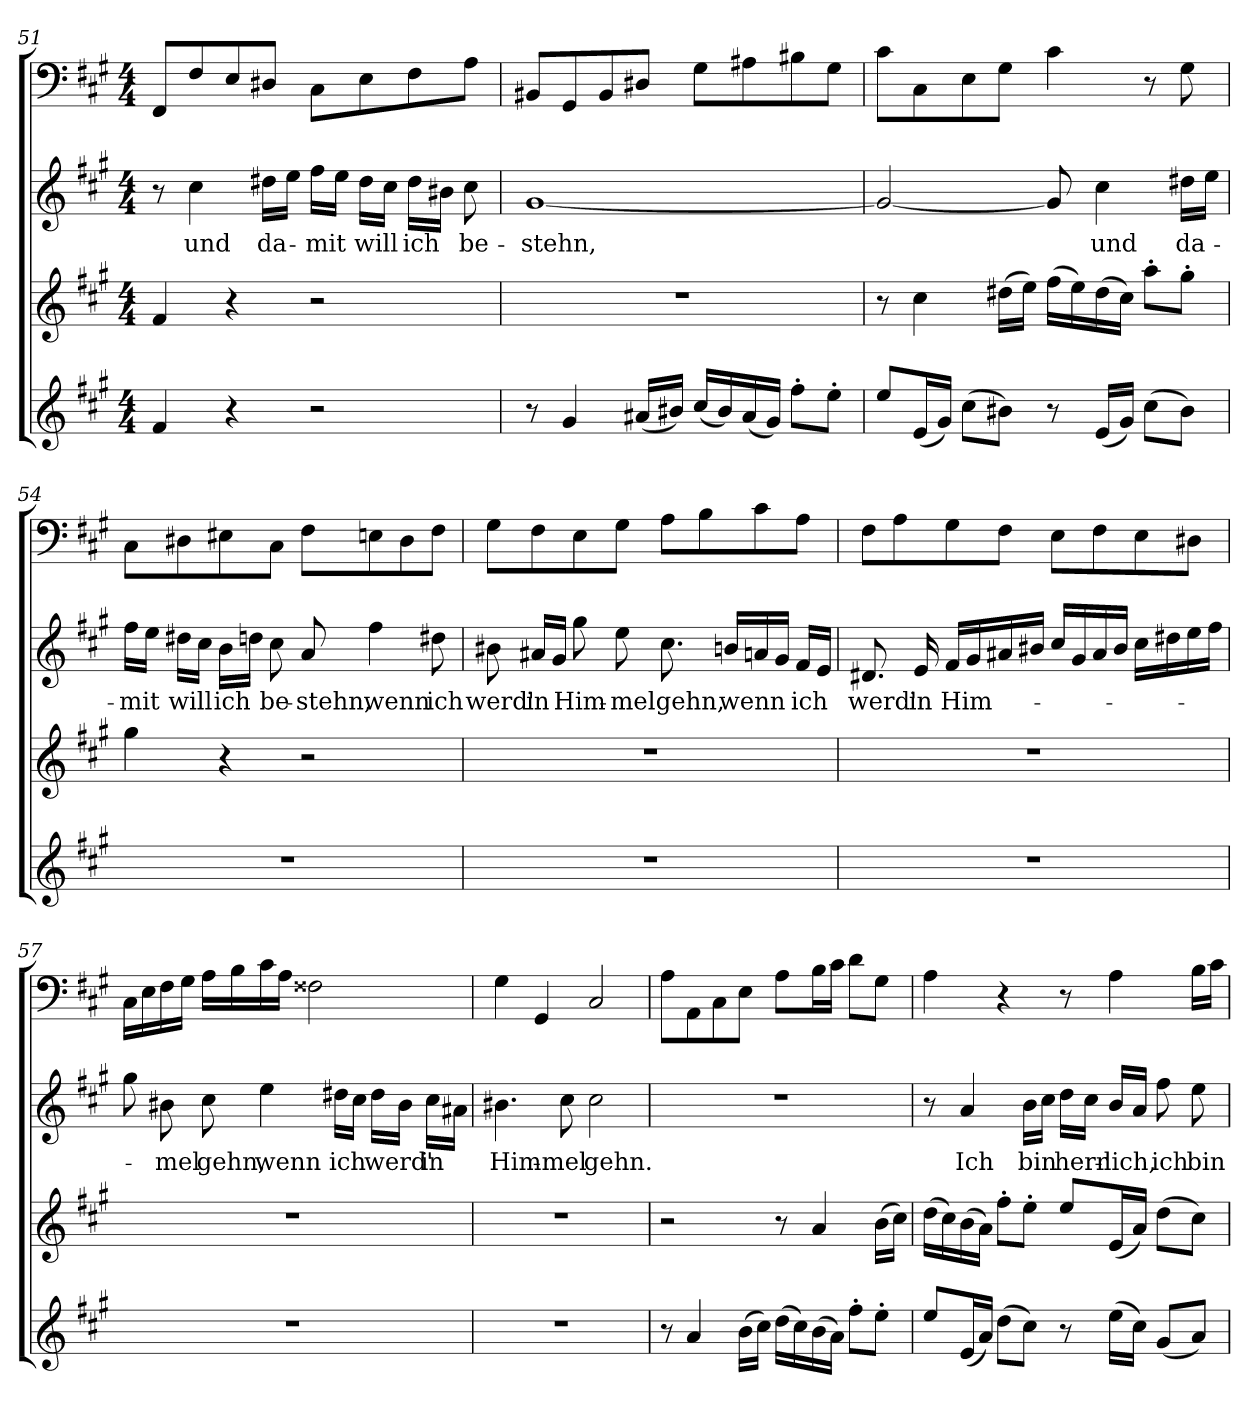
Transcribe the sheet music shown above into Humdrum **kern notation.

**kern	**kern	**kern	**text	**kern
*part4	*part3	*part2	*part2	*part1
*staff4	*staff3	*staff2	*staff2	*staff1
*clefG2	*clefG2	*clefG2	*	*clefF4
*k[f#c#g#]	*k[f#c#g#]	*k[f#c#g#]	*	*k[f#c#g#]
*A:	*A:	*A:	*	*A:
*M4/4	*M4/4	*M4/4	*	*M4/4
=51	=51	=51	=51	=51
4f#/	4f#/	8r	.	8FF#/L
.	.	4cc#\	und	8F#/
4r	4r	.	.	8E/
.	.	16dd#X\LL	da-	8D#X/J
.	.	16ee\JJ	.	.
2r	2r	16ff#\LL	-mit	8C#\L
.	.	16ee\JJ	.	.
.	.	16dd#\LL	will	8E\
.	.	16cc#\JJ	.	.
.	.	16dd#\LL	ich	8F#\
.	.	16b#X\JJ	.	.
.	.	8cc#\	be-	8A\J
=52	=52	=52	=52	=52
8r	1r	[1g#/	-stehn,	8BB#X/L
4g#/	.	.	.	8GG#/
.	.	.	.	8BB#/
(16a#X/LL	.	.	.	8D#X/J
16b#X/JJ)	.	.	.	.
(16cc#/LL	.	.	.	8G#\L
16b#/)	.	.	.	.
(16a#/	.	.	.	8A#X\
16g#/JJ)	.	.	.	.
8ff#'\L	.	.	.	8B#X\
8ee'\J	.	.	.	8G#\J
=53	=53	=53	=53	=53
8ee/L	8r	2g#/_	.	8c#\L
(16e/L	4cc#\	.	.	8C#\
16g#/JJ)	.	.	.	.
(8cc#\L	.	.	.	8E\
8b#X\J)	(16dd#X\LL	.	.	8G#\J
.	16ee\JJ)	.	.	.
8r	(16ff#\LL	8g#/]	.	4c#\
.	16ee\)	.	.	.
(16e/LL	(16dd#\	4cc#\	und	.
16g#/JJ)	16cc#\JJ)	.	.	.
(8cc#\L	8aa'\L	.	.	8r
8b#\J)	8gg#'\J	16dd#X\LL	da-	8G#\
.	.	16ee\JJ	.	.
=54	=54	=54	=54	=54
1r	4gg#\	16ff#\LL	-mit	8C#\L
.	.	16ee\JJ	.	.
.	.	16dd#X\LL	will	8D#X\
.	.	16cc#\JJ	.	.
.	4r	16b\LL	ich	8E#X\
.	.	16ddn\JJ	.	.
.	.	8cc#\	be-	8C#\J
.	2r	8a/	-stehn,	8F#\L
.	.	4ff#\	wenn	8En\
.	.	.	.	8D#\
.	.	8dd#X\	ich	8F#\J
=55	=55	=55	=55	=55
1r	1r	8b#X\	werd'	8G#\L
.	.	16a#X/LL	in	8F#\
.	.	16g#/JJ	.	.
.	.	8gg#\	Him-	8E\
.	.	8ee\	-mel	8G#\J
.	.	8.cc#\	gehn,	8A\L
.	.	.	.	8B\
.	.	16bn/LL	wenn	.
.	.	16an/	.	8c#\
.	.	16g#/JJ	.	.
.	.	16f#/LL	ich	8A\J
.	.	16e/JJ	.	.
=56	=56	=56	=56	=56
1r	1r	8.d#X/	werd'	8F#\L
.	.	.	.	8A\
.	.	16e/	in	.
.	.	16f#/LL	Him-	8G#\
.	.	16g#/	.	.
.	.	16a#X/	.	8F#\J
.	.	16b#X/JJ	.	.
.	.	16cc#/LL	.	8E\L
.	.	16g#/	.	.
.	.	16a#/	.	8F#\
.	.	16b#/JJ	.	.
.	.	16cc#\LL	.	8E\
.	.	16dd#X\	.	.
.	.	16ee\	.	8D#X\J
.	.	16ff#\JJ	.	.
=57	=57	=57	=57	=57
1r	1r	8gg#\	.	16C#\LL
.	.	.	.	16E\
.	.	8b#X\	-mel	16F#\
.	.	.	.	16G#\JJ
.	.	8cc#\	gehn,	16A\LL
.	.	.	.	16B\
.	.	4ee\	wenn	16c#\
.	.	.	.	16A\JJ
.	.	.	.	2F##X\
.	.	16dd#X\LL	ich	.
.	.	16cc#\JJ	.	.
.	.	16dd#\LL	werd'	.
.	.	16b#\JJ	.	.
.	.	16cc#\LL	in	.
.	.	16a#X\JJ	.	.
=58	=58	=58	=58	=58
1r	1r	4.b#X\	Him-	4G#\
.	.	.	.	4GG#/
.	.	8cc#\	-mel	.
.	.	2cc#\	gehn.	2C#/
=59	=59	=59	=59	=59
8r	2r	1r	.	8A\L
4a/	.	.	.	8AA\
.	.	.	.	8C#\
(16b\LL	.	.	.	8E\J
16cc#\JJ)	.	.	.	.
(16dd\LL	8r	.	.	8A\L
16cc#\)	.	.	.	.
(16b\	4a/	.	.	16B\L
16a\JJ)	.	.	.	16c#\JJ
8ff#'\L	.	.	.	8d\L
8ee'\J	(16b\LL	.	.	8G#\J
.	16cc#\JJ)	.	.	.
=60	=60	=60	=60	=60
8ee/L	(16dd\LL	8r	.	4A\
.	16cc#\)	.	.	.
(16e/L	(16b\	4a/	Ich	.
16a/JJ)	16a\JJ)	.	.	.
(8dd\L	8ff#'\L	.	.	4r
8cc#\J)	8ee'\J	16b\LL	bin	.
.	.	16cc#\JJ	.	.
8r	8ee/L	16dd\LL	herr-	8r
.	.	16cc#\JJ	.	.
(16ee\LL	(16e/L	16b/LL	-lich,	4A\
16cc#\JJ)	16a/JJ)	16a/JJ	.	.
(8g#/L	(8dd\L	8ff#\	ich	.
8a/J)	8cc#\J)	8ee\	bin	16B\LL
.	.	.	.	16c#\JJ
=	=	=	=	=
*-	*-	*-	*-	*-
